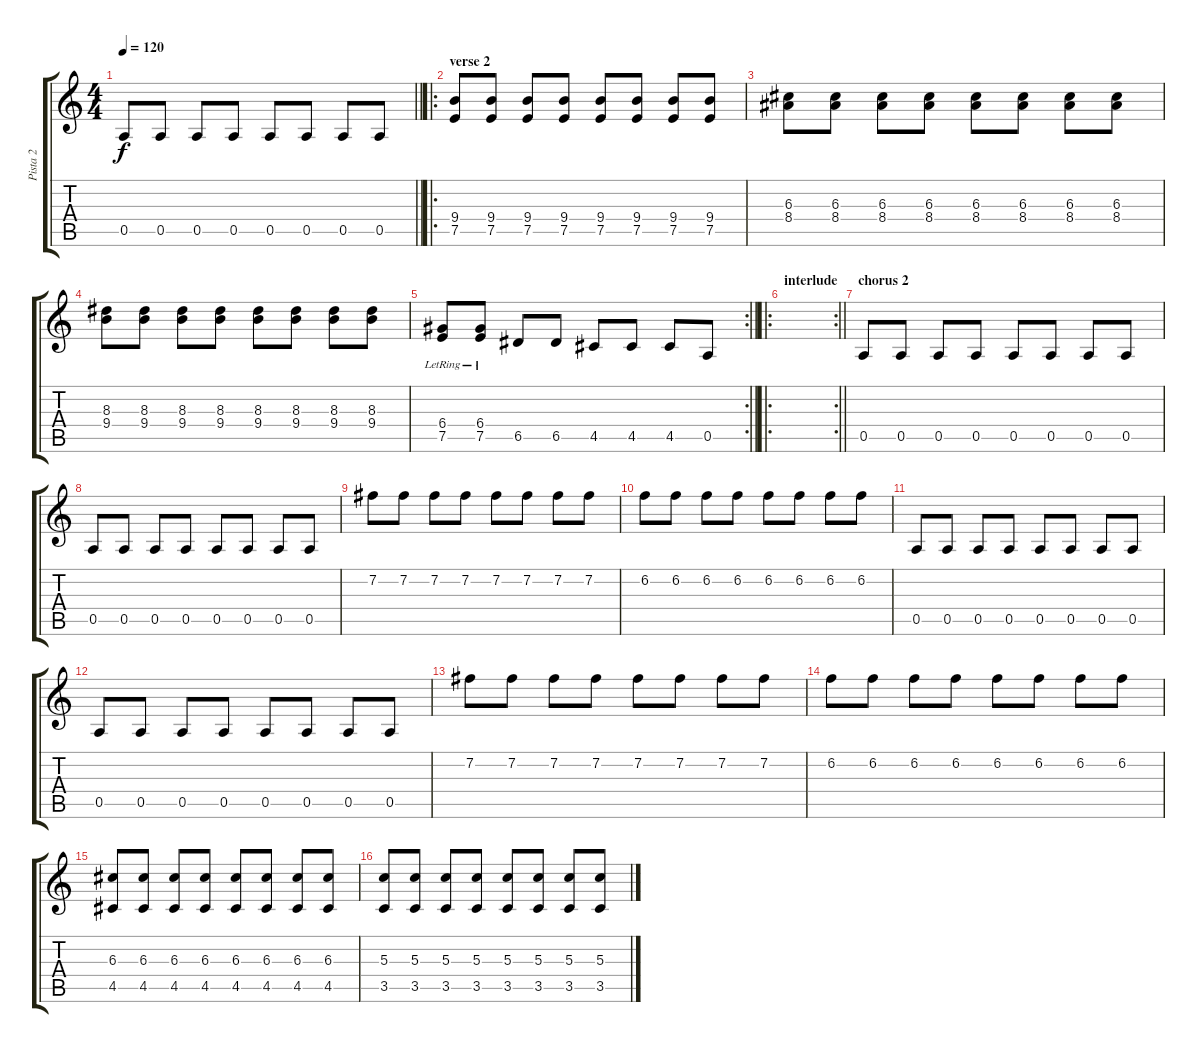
\track ("Pista 2" "Pista 2") {instrument electricguitarclean}
\staff {score tabs}
\tuning (E4 B3 G3 D3 A2 E2) {hide}
\ts (4 4)
\tempo 120
\clef g2
\barLineRight lightlight
\ks c
0.5.8{dy f} 0.5.8 0.5.8 0.5.8 0.5.8 0.5.8 0.5.8 0.5.8 |
\ro
\section ("" "verse 2")
(9.4 7.5).8 (9.4 7.5).8 (9.4 7.5).8 (9.4 7.5).8 (9.4 7.5).8 (9.4 7.5).8 (9.4 7.5).8 (9.4 7.5).8 |
(6.3 8.4).8 (6.3 8.4).8 (6.3 8.4).8 (6.3 8.4).8 (6.3 8.4).8 (6.3 8.4).8 (6.3 8.4).8 (6.3 8.4).8 |
(8.3 9.4).8 (8.3 9.4).8 (8.3 9.4).8 (8.3 9.4).8 (8.3 9.4).8 (8.3 9.4).8 (8.3 9.4).8 (8.3 9.4).8 |
\rc 2
\barLineRight lightlight
(6.4{lr} 7.5{lr}).8 (6.4{lr} 7.5{lr}).8 6.5.8 6.5.8 4.5.8 4.5.8 4.5.8 0.5.8 |
\ro
\rc 2
\section ("" "interlude")
\barLineRight lightlight
|
\section ("" "chorus 2")
0.5.8 0.5.8 0.5.8 0.5.8 0.5.8 0.5.8 0.5.8 0.5.8 |
0.5.8 0.5.8 0.5.8 0.5.8 0.5.8 0.5.8 0.5.8 0.5.8 |
7.2.8 7.2.8 7.2.8 7.2.8 7.2.8 7.2.8 7.2.8 7.2.8 |
6.2.8 6.2.8 6.2.8 6.2.8 6.2.8 6.2.8 6.2.8 6.2.8 |
0.5.8 0.5.8 0.5.8 0.5.8 0.5.8 0.5.8 0.5.8 0.5.8 |
0.5.8 0.5.8 0.5.8 0.5.8 0.5.8 0.5.8 0.5.8 0.5.8 |
7.2.8 7.2.8 7.2.8 7.2.8 7.2.8 7.2.8 7.2.8 7.2.8 |
6.2.8 6.2.8 6.2.8 6.2.8 6.2.8 6.2.8 6.2.8 6.2.8 |
(6.3 4.5).8 (6.3 4.5).8 (6.3 4.5).8 (6.3 4.5).8 (6.3 4.5).8 (6.3 4.5).8 (6.3 4.5).8 (6.3 4.5).8 |
(5.3 3.5).8 (5.3 3.5).8 (5.3 3.5).8 (5.3 3.5).8 (5.3 3.5).8 (5.3 3.5).8 (5.3 3.5).8 (5.3 3.5).8
